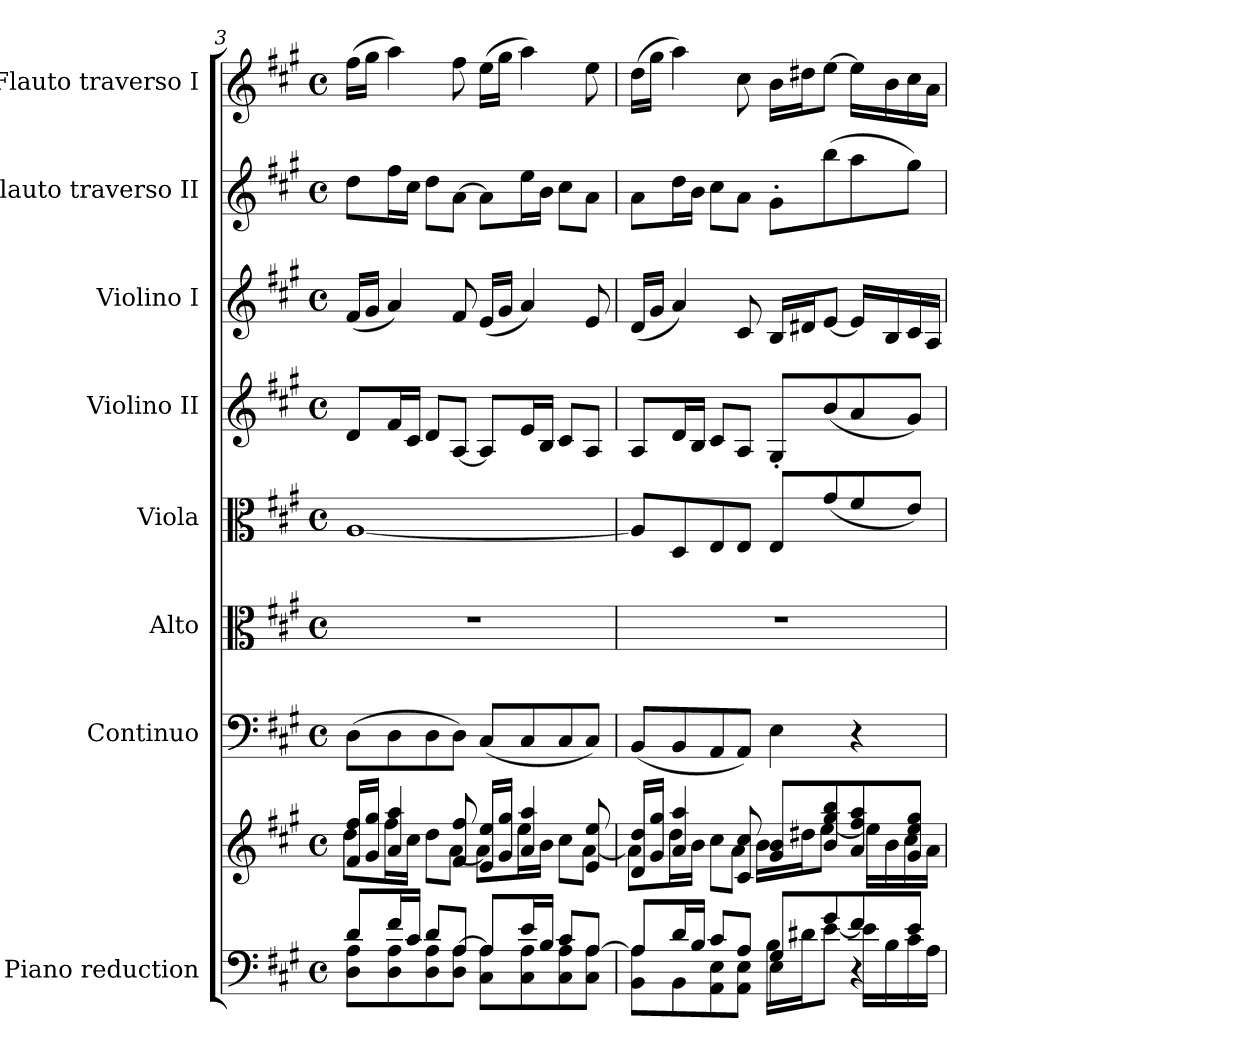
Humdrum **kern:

**kern	**kern	**kern	**kern	**kern	**kern	**kern	**kern	**kern
*part8	*part8	*part7	*part6	*part5	*part4	*part3	*part2	*part1
*staff9	*staff8	*staff7	*staff6	*staff5	*staff4	*staff3	*staff2	*staff1
*I"Piano reduction	*	*I"Continuo	*I"Alto	*I"Viola	*I"Violino II	*I"Violino I	*I"Flauto traverso II	*I"Flauto traverso I
*I'Pno	*	*	*	*I'Vla	*	*I'Vln	*I'Fl	*I'Fl
*clefF4	*clefG2	*clefF4	*clefC3	*clefC3	*clefG2	*clefG2	*clefG2	*clefG2
*k[f#c#g#]	*k[f#c#g#]	*k[f#c#g#]	*k[f#c#g#]	*k[f#c#g#]	*k[f#c#g#]	*k[f#c#g#]	*k[f#c#g#]	*k[f#c#g#]
*A:	*A:	*A:	*A:	*A:	*A:	*A:	*A:	*A:
*M4/4	*M4/4	*M4/4	*M4/4	*M4/4	*M4/4	*M4/4	*M4/4	*M4/4
*met(c)	*met(c)	*met(c)	*met(c)	*met(c)	*met(c)	*met(c)	*met(c)	*met(c)
=3	=3	=3	=3	=3	=3	=3	=3	=3
*^	*^	*	*	*	*	*	*	*
8d/L	8D\ 8A\L	16f#/ 16ff#/LL	8dd\L	(8D\L	1r	[1A	8d/L	(16f#/LL	8dd\L	(16ff#\LL
.	.	16g#/ 16gg#/JJ	.	.	.	.	.	16g#/JJ	.	16gg#\JJ
16f#/L	8D\ 8A\	4a/ 4aa/	16ff#\L	8D\	.	.	16f#/L	4a/)	16ff#\L	4aa\)
16c#/JJ	.	.	16cc#\JJ	.	.	.	16c#/JJ	.	16cc#\JJ	.
8d/L	8D\ 8A\	.	8dd\L	8D\	.	.	8d/L	.	8dd\L	.
[8A/J	8D\ 8A\J	8f#/ 8ff#/	[>8a\J	8D\J)	.	.	[8A/J	8f#/	[8a\J	8ff#\
8A/L]	8C#\ 8A\L	16e/ 16ee/LL	8a\L]	(8C#/L	.	.	8A/L]	(16e/LL	8a\L]	(16ee\LL
.	.	16g#/ 16gg#/JJ	.	.	.	.	.	16g#/JJ	.	16gg#\JJ
16e/L	8C#\ 8A\	4a/ 4aa/	16ee\L	8C#/	.	.	16e/L	4a/)	16ee\L	4aa\)
16B/JJ	.	.	16b\JJ	.	.	.	16B/JJ	.	16b\JJ	.
8c#/L	8C#\ 8A\	.	8cc#\L	8C#/	.	.	8c#/L	.	8cc#\L	.
[8A/J	8C#\ 8A\J	8e/ 8ee/	[>8a\J	8C#/J)	.	.	8A/J	8e/	8a\J	8ee\
!!LO:LB:g=z
=4	=4	=4	=4	=4	=4	=4	=4	=4	=4	=4
*	*^	*	*	*	*	*	*	*	*	*
8A/L]	8BB\ 8A\L	2ryy	16d/ 16dd/LL	8a\L]	(8BB/L	1r	8A/L]	8A/L	(16d/LL	8a\L	(16dd\LL
.	.	.	16g#/ 16gg#/JJ	.	.	.	.	.	16g#/JJ	.	16gg#\JJ
16d/L	8BB\	.	4a/ 4aa/	16dd\L	8BB/	.	8D/	16d/L	4a/)	16dd\L	4aa\)
16B/JJ	.	.	.	16b\JJ	.	.	.	16B/JJ	.	16b\JJ	.
8c#/L	8AA\ 8E\	.	.	8cc#\L	8AA/	.	8E/	8c#/L	.	8cc#\L	.
8A/J	8AA\ 8E\J	.	8c#/ 8cc#/	8a\J	8AA/J)	.	8E/J	8A/J	8c#/	8a\J	8cc#\
8G#/L	16B\LL	4E\	8g#/ 8b/L	16b\LL	4E\	.	8E/L	8G#'/L	16B/LL	8g#'\L	16b\LL
.	16d#X\J	.	.	16dd#X\J	.	.	.	.	16d#X/J	.	16dd#X\J
8g#/	[8e\J	.	8b/ 8gg#/ 8bb/	[>8ee\J	.	.	(8g#/	(8b/	[8e/J	(8bb\	[8ee\J
8f#/	16e\LL]	4r	8a/ 8ff#/ 8aa/	16ee\LL]	4r	.	8f#/	8a/	16e/LL]	8aa\	16ee\LL]
.	16B\	.	.	16b\	.	.	.	.	16B/	.	16b\
8e/J	16c#\	.	8g#/ 8ee/ 8gg#/J	16cc#\	.	.	8e/J)	8g#/J)	16c#/	8gg#\J)	16cc#\
.	16A\JJ	.	.	16a\JJ	.	.	.	.	16A/JJ	.	16a\JJ
*v	*v	*v	*	*	*	*	*	*	*	*	*
*	*v	*v	*	*	*	*	*	*	*
=	=	=	=	=	=	=	=	=
*-	*-	*-	*-	*-	*-	*-	*-	*-
